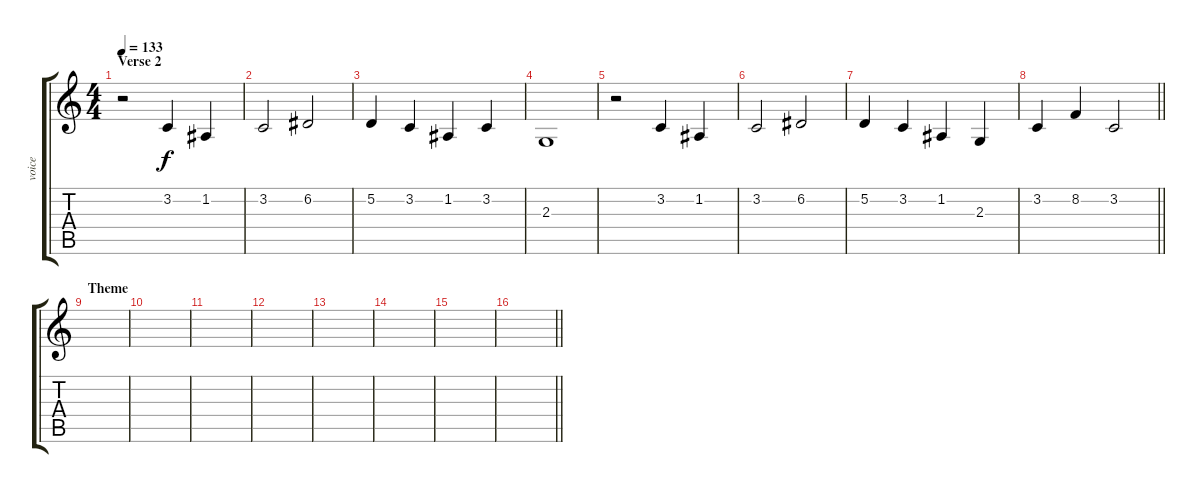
\track ("voice" "voice") {instrument cello}
\staff {score tabs}
\tuning (D4 A3 F3 C3 G2 D2) {hide}
\ts (4 4)
\section ("" "Verse 2")
\tempo 133
\clef g2
\ks c
r.2{dy f} 3.2.4 1.2.4 |
3.2.2 6.2.2 |
5.2.4 3.2.4 1.2.4 3.2.4 |
2.3.1 |
r.2 3.2.4 1.2.4 |
3.2.2 6.2.2 |
5.2.4 3.2.4 1.2.4 2.3.4 |
\barLineRight lightlight
3.2.4 8.2.4 3.2.2 |
\section ("" "Theme")
|
|
|
|
|
|
|
\barLineRight lightlight
